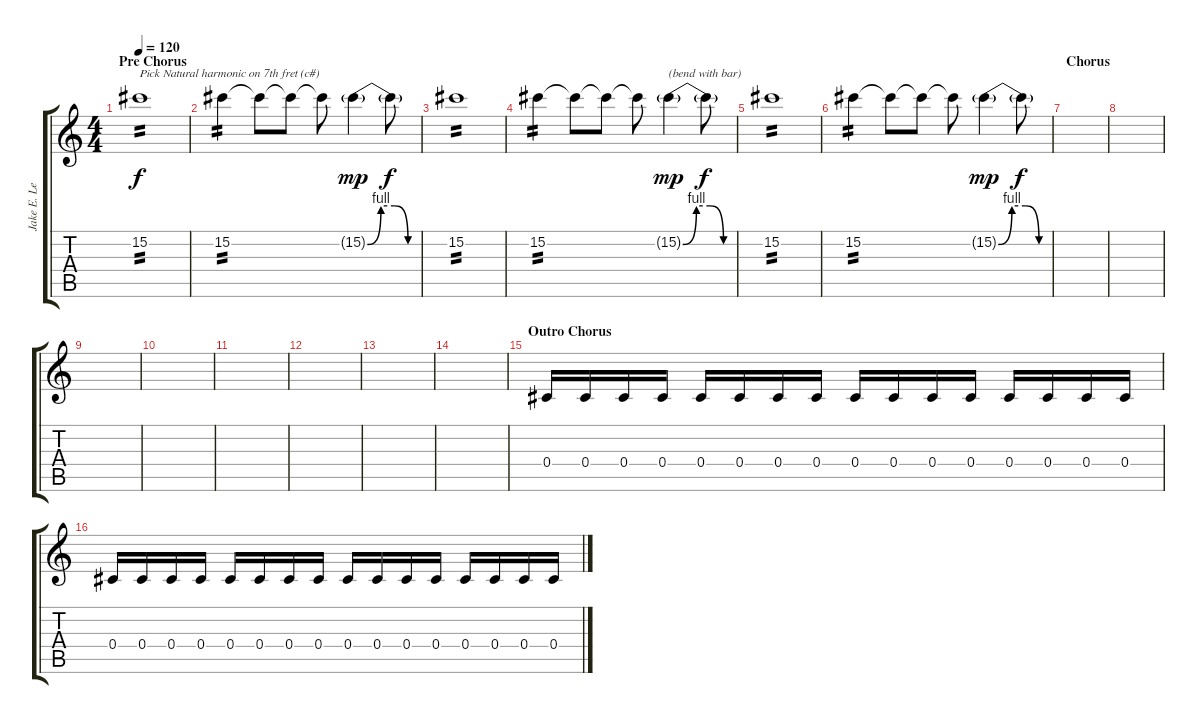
\track ("Jake E. Lee (Lead Guitar)" "Jake E. Le") {instrument distortionguitar}
\staff {score tabs}
\tuning (Eb4 Bb3 Gb3 Db3 Ab2 Eb2) {hide}
\ts (4 4)
\section ("" "Pre Chorus")
\tempo 120
\clef g2
\ks c
15.2.1{txt "Pick Natural harmonic on 7th fret (c#)" tp 2 dy f volume 16 instrument distortionguitar} |
15.2.4{tp 2} 15.2{t}.8 15.2{t}.8 15.2{t}.8 15.2{be (custom 0 0 15 4 30 4 45 0 60 0) g}.4{dy mp} 15.2{t}.8{dy f} |
15.2.1{tp 2 volume 16 instrument distortionguitar} |
15.2.4{tp 2} 15.2{t}.8 15.2{t}.8 15.2{t}.8 15.2{be (custom 0 0 15 4 30 4 45 0 60 0) g}.4{txt "(bend with bar)" dy mp} 15.2{t}.8{dy f} |
15.2.1{tp 2 volume 16 instrument distortionguitar} |
15.2.4{tp 2} 15.2{t}.8 15.2{t}.8 15.2{t}.8 15.2{be (custom 0 0 15 4 30 4 45 0 60 0) g}.4{dy mp} 15.2{t}.8{dy f} |
\section ("" "Chorus")
|
|
|
|
|
|
|
|
\section ("" "Outro Chorus")
0.4.16 0.4.16 0.4.16 0.4.16 0.4.16 0.4.16 0.4.16 0.4.16 0.4.16 0.4.16 0.4.16 0.4.16 0.4.16 0.4.16 0.4.16 0.4.16 |
0.4.16 0.4.16 0.4.16 0.4.16 0.4.16 0.4.16 0.4.16 0.4.16 0.4.16 0.4.16 0.4.16 0.4.16 0.4.16 0.4.16 0.4.16 0.4.16
